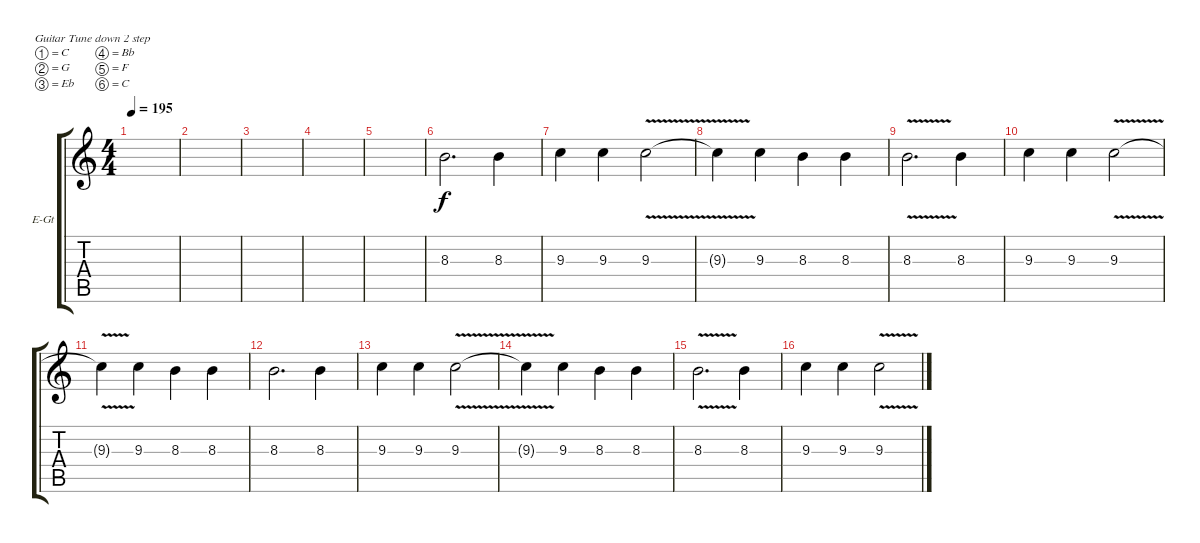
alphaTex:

\defaultSystemsLayout 4
\bracketExtendMode groupsimilarinstruments
\firstSystemTrackNameOrientation horizontal
\otherSystemsTrackNameOrientation horizontal
\track ("Electric Guitar3" "E-Gt") {instrument distortionguitar}
\staff {score tabs}
\tuning (C4 G3 Eb3 Bb2 F2 C2)
\ts (4 4)
\tempo 195
\clef g2
\ks c
|
|
|
|
|
8.3.2{d} 8.3.4 |
9.3.4 9.3.4 9.3{v}.2 |
9.3{v t}.4 9.3.4 8.3.4 8.3.4 |
8.3{v}.2{d} 8.3.4 |
9.3.4 9.3.4 9.3{v}.2 |
9.3{v t}.4 9.3.4 8.3.4 8.3.4 |
8.3.2{d} 8.3.4 |
9.3.4 9.3.4 9.3{v}.2 |
9.3{v t}.4 9.3.4 8.3.4 8.3.4 |
8.3{v}.2{d} 8.3.4 |
9.3.4 9.3.4 9.3{v}.2
